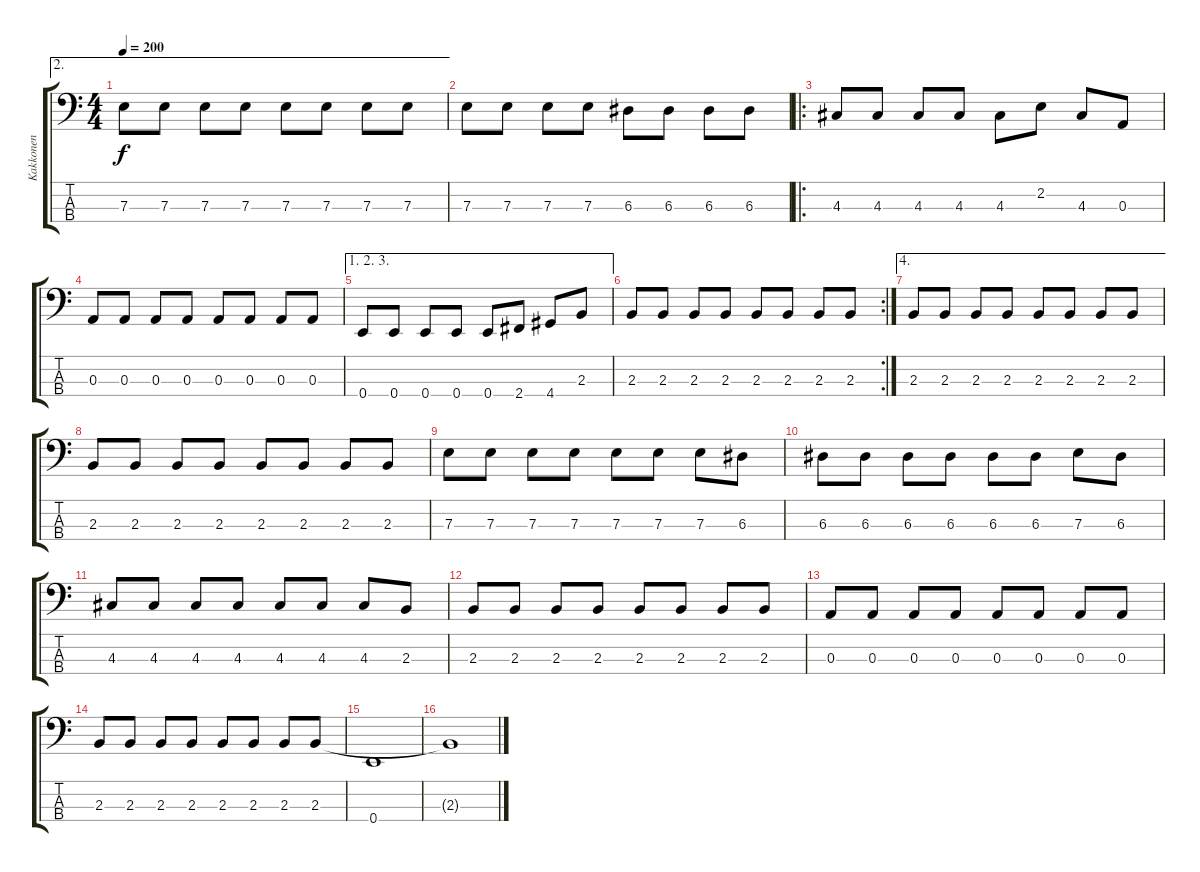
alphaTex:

\track ("Kakkonen" "Kakkonen") {instrument electricbassfinger}
\staff {score tabs}
\tuning (G2 D2 A1 E1) {hide}
\ae 2
\ts (4 4)
\tempo 200
\clef f4
\ks c
7.3.8{dy f} 7.3.8 7.3.8 7.3.8 7.3.8 7.3.8 7.3.8 7.3.8 |
7.3.8 7.3.8 7.3.8 7.3.8 6.3.8 6.3.8 6.3.8 6.3.8 |
\ro
4.3.8 4.3.8 4.3.8 4.3.8 4.3.8 2.2.8 4.3.8 0.3.8 |
0.3.8 0.3.8 0.3.8 0.3.8 0.3.8 0.3.8 0.3.8 0.3.8 |
\ae (1 2 3)
0.4.8 0.4.8 0.4.8 0.4.8 0.4.8 2.4.8 4.4.8 2.3.8 |
\rc 2
2.3.8 2.3.8 2.3.8 2.3.8 2.3.8 2.3.8 2.3.8 2.3.8 |
\ae 4
2.3.8 2.3.8 2.3.8 2.3.8 2.3.8 2.3.8 2.3.8 2.3.8 |
2.3.8 2.3.8 2.3.8 2.3.8 2.3.8 2.3.8 2.3.8 2.3.8 |
7.3.8 7.3.8 7.3.8 7.3.8 7.3.8 7.3.8 7.3.8 6.3.8 |
6.3.8 6.3.8 6.3.8 6.3.8 6.3.8 6.3.8 7.3.8 6.3.8 |
4.3.8 4.3.8 4.3.8 4.3.8 4.3.8 4.3.8 4.3.8 2.3.8 |
2.3.8 2.3.8 2.3.8 2.3.8 2.3.8 2.3.8 2.3.8 2.3.8 |
0.3.8 0.3.8 0.3.8 0.3.8 0.3.8 0.3.8 0.3.8 0.3.8 |
2.3.8 2.3.8 2.3.8 2.3.8 2.3.8 2.3.8 2.3.8 2.3.8 |
0.4.1 |
2.3{t}.1
